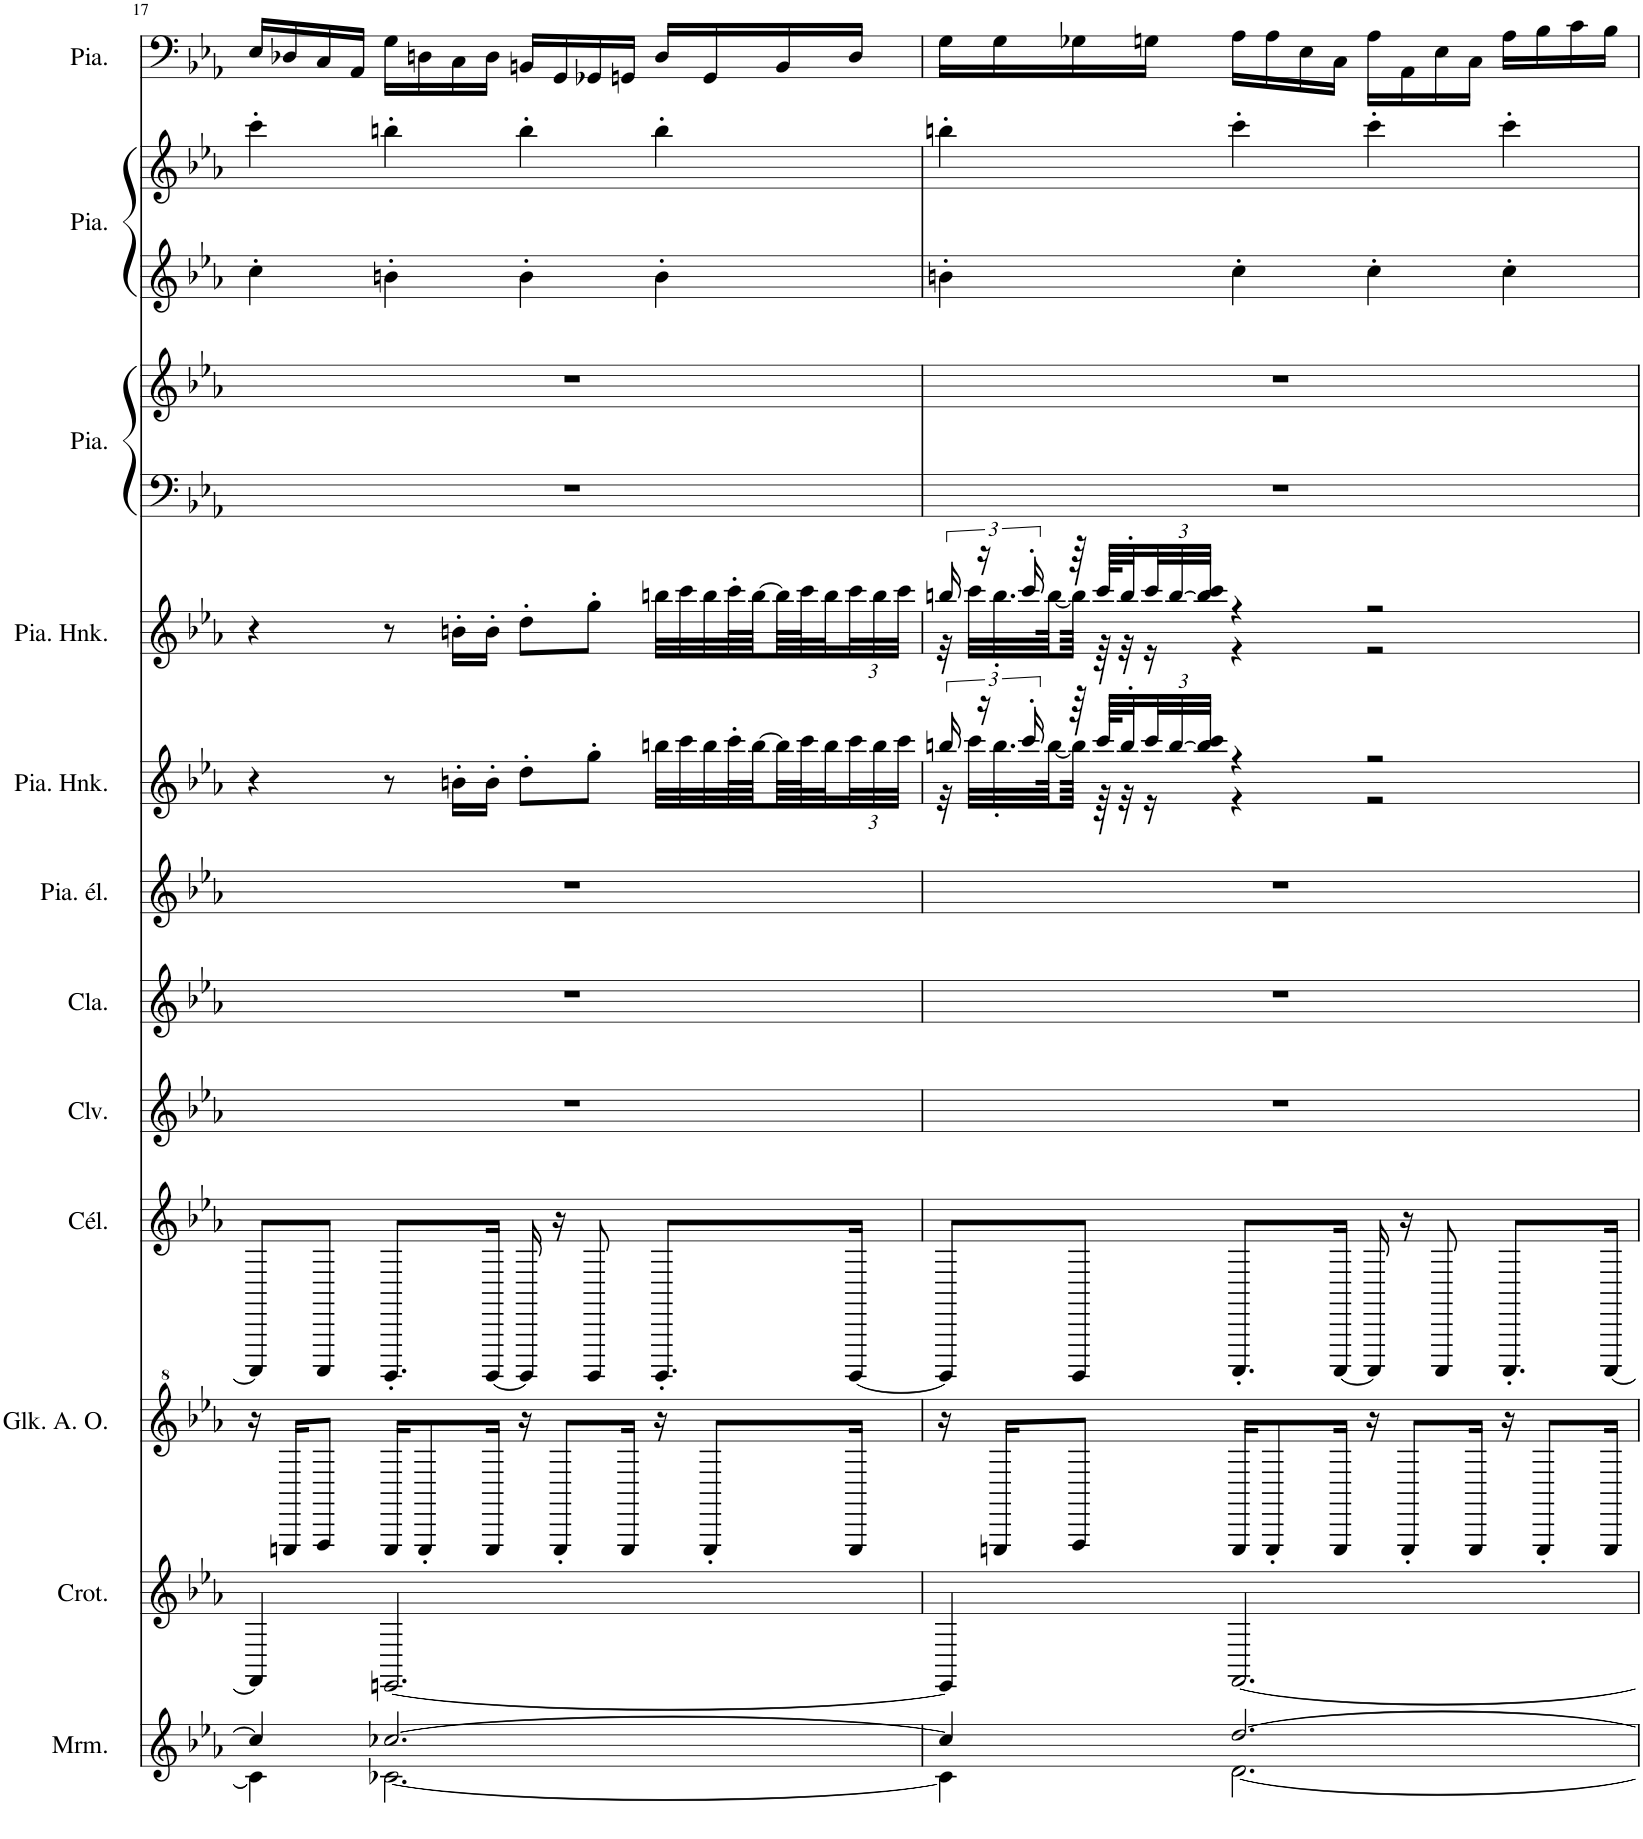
**kern	**kern	**kern	**kern	**kern	**kern	**kern	**kern	**kern	**kern	**kern	**kern	**kern	**kern
*part12	*part11	*part10	*part9	*part8	*part7	*part6	*part5	*part4	*part3	*part3	*part2	*part2	*part1
*staff14	*staff13	*staff12	*staff11	*staff10	*staff9	*staff8	*staff7	*staff6	*staff5	*staff4	*staff3	*staff2	*staff1
*I"Marimba (Double portée), Track: 0x1951DD4	*I"Crotales, Track: 0x1951D7E	*I"Glockenspiel Alto Orff, Track: 0x1951BB9	*I"Célesta, Track: 0x19519F8	*I"Clavicorde, Track: 0x19519C6	*I"Clavecin, Track: 0x195198D	*I"Piano électrique, Track: 0x195191F	*I"Piano Honky Tonk	*I"Piano Honky Tonk, Track: 0x19516C9	*I"Piano, Track: 0x1951589	*	*I"Piano, Track: 0x195139D	*	*I"Piano, SEQ_ST11_RAINBOW
*I'Mrm.	*I'Crot.	*I'Glk. A. O.	*I'Cél.	*I'Clv.	*I'Cla.	*I'Pia. él.	*I'Pia. Hnk.	*I'Pia. Hnk.	*I'Pia.	*	*I'Pia.	*	*I'Pia.
!!LO:PB:g=z
*clefG2	*clefG2	*clefG^2	*clefG2	*clefG2	*clefG2	*clefG2	*clefG2	*clefG2	*clefF4	*clefG2	*clefG2	*clefG2	*clefF4
*	*Trd-14c-24	*	*Trd-7c-12	*	*	*	*	*	*	*	*	*	*
*k[b-e-a-]	*k[b-e-a-]	*k[b-e-a-]	*k[b-e-a-]	*k[b-e-a-]	*k[b-e-a-]	*k[b-e-a-]	*k[b-e-a-]	*k[b-e-a-]	*k[b-e-a-]	*k[b-e-a-]	*k[b-e-a-]	*k[b-e-a-]	*k[b-e-a-]
*M4/4	*M4/4	*M4/4	*M4/4	*M4/4	*M4/4	*M4/4	*M4/4	*M4/4	*M4/4	*M4/4	*M4/4	*M4/4	*M4/4
=17	=17	=17	=17	=17	=17	=17	=17	=17	=17	=17	=17	=17	=17
*^	*	*	*	*	*	*	*	*	*	*	*	*	*
4cc/]	4c\]	4FF/]	16r	8AAAA-/L]	1r	1r	1r	4r	4r	1r	1r	4cc'\	4ccc'\	16E-/LL
.	.	.	16EEn/KL	.	.	.	.	.	.	.	.	.	.	16D-X/
.	.	.	8FF/J	8AAAA-/J	.	.	.	.	.	.	.	.	.	16C/
.	.	.	.	.	.	.	.	.	.	.	.	.	.	16AA-/JJ
[2.cc-X/	[2.c-X\	[2.EEn/	16EE/KL	8.GGGG'/L	.	.	.	8r	8r	.	.	4bn'\	4bbn'\	16G\LL
.	.	.	8EE'/	.	.	.	.	.	.	.	.	.	.	16Dn\
.	.	.	.	.	.	.	.	16bn'\LL	16bn'\LL	.	.	.	.	16C\
.	.	.	16EE/Jk	[16GGGG/Jk	.	.	.	16b'\JJ	16b'\JJ	.	.	.	.	16D\JJ
.	.	.	16r	16GGGG/]	.	.	.	8dd'\L	8dd'\L	.	.	4b'\	4bb'\	16BBn/LL
.	.	.	8EE'/L	16r	.	.	.	.	.	.	.	.	.	16GG/
.	.	.	.	8GGGG/	.	.	.	8gg'\J	8gg'\J	.	.	.	.	16GG-X/
.	.	.	16EE/Jk	.	.	.	.	.	.	.	.	.	.	16GGn/JJ
.	.	.	16r	8.GGGG'/L	.	.	.	32bbn\LLL	32bbn\LLL	.	.	4b'\	4bb'\	16D/LL
.	.	.	.	.	.	.	.	32ccc\	32ccc\	.	.	.	.	.
.	.	.	8EE'/L	.	.	.	.	32bb\	32bb\	.	.	.	.	16GG/
.	.	.	.	.	.	.	.	64ccc'\L	64ccc'\L	.	.	.	.	.
.	.	.	.	.	.	.	.	[64bb\	[64bb\	.	.	.	.	.
.	.	.	.	.	.	.	.	64bb\]	64bb\]	.	.	.	.	16BB/
.	.	.	.	.	.	.	.	64ccc\J	64ccc\J	.	.	.	.	.
.	.	.	.	.	.	.	.	32bb\	32bb\	.	.	.	.	.
*	*	*	*	*	*	*	*	*Xbrackettup	*Xbrackettup	*	*	*	*	*
.	.	.	16EE/Jk	[16GGGG/Jk	.	.	.	48ccc\	48ccc\	.	.	.	.	16D/JJ
.	.	.	.	.	.	.	.	48bb\	48bb\	.	.	.	.	.
.	.	.	.	.	.	.	.	48ccc\JJJ	48ccc\JJJ	.	.	.	.	.
=18	=18	=18	=18	=18	=18	=18	=18	=18	=18	=18	=18	=18	=18	=18
*	*	*	*	*	*	*	*	*brackettup	*brackettup	*	*	*	*	*
*	*	*	*	*	*	*	*	*^	*^	*	*	*	*	*
4cc-/]	4c-\]	4EE/]	16r	8GGGG/L]	1r	1r	1r	24bbn/	32r	24bbn/	32r	1r	1r	4bn'\	4bbn'\	16G\LL
.	.	.	.	.	.	.	.	.	32ccc\LLL	.	32ccc\LLL	.	.	.	.	.
.	.	.	.	.	.	.	.	24r	.	24r	.	.	.	.	.	.
.	.	.	16EEn/KL	.	.	.	.	.	32.bb'\	.	32.bb'\	.	.	.	.	16G\
.	.	.	.	.	.	.	.	24ccc'/	.	24ccc'/	.	.	.	.	.	.
.	.	.	.	.	.	.	.	.	[64bb\L	.	[64bb\L	.	.	.	.	.
.	.	.	8FF/J	8GGGG/J	.	.	.	64r	64bb\JJJJ]	64r	64bb\JJJJ]	.	.	.	.	16G-X\
.	.	.	.	.	.	.	.	64ccc/KLLL	64r	64ccc/KLLL	64r	.	.	.	.	.
.	.	.	.	.	.	.	.	32bb'/	32r	32bb'/	32r	.	.	.	.	.
*	*	*	*	*	*	*	*	*Xbrackettup	*	*Xbrackettup	*	*	*	*	*	*
.	.	.	.	.	.	.	.	48ccc/	16r	48ccc/	16r	.	.	.	.	16Gn\JJ
.	.	.	.	.	.	.	.	[48bb/	.	[48bb/	.	.	.	.	.	.
.	.	.	.	.	.	.	.	48bb/] 48ccc/JJJ	.	48bb/] 48ccc/JJJ	.	.	.	.	.	.
[2.dd/	[2.d\	[2.FF/	16EE/KL	8.AAAA-'/L	.	.	.	4r	4r	4r	4r	.	.	4cc'\	4ccc'\	16A-\LL
.	.	.	8EE'/	.	.	.	.	.	.	.	.	.	.	.	.	16A-\
.	.	.	.	.	.	.	.	.	.	.	.	.	.	.	.	16E-\
.	.	.	16EE/Jk	[16AAAA-/Jk	.	.	.	.	.	.	.	.	.	.	.	16C\JJ
.	.	.	16r	16AAAA-/]	.	.	.	2r	2r	2r	2r	.	.	4cc'\	4ccc'\	16A-\LL
.	.	.	8EE'/L	16r	.	.	.	.	.	.	.	.	.	.	.	16AA-\
.	.	.	.	8AAAA-/	.	.	.	.	.	.	.	.	.	.	.	16E-\
.	.	.	16EE/Jk	.	.	.	.	.	.	.	.	.	.	.	.	16C\JJ
.	.	.	16r	8.AAAA-'/L	.	.	.	.	.	.	.	.	.	4cc'\	4ccc'\	16A-\LL
.	.	.	8EE'/L	.	.	.	.	.	.	.	.	.	.	.	.	16B-\
.	.	.	.	.	.	.	.	.	.	.	.	.	.	.	.	16c\
.	.	.	16EE/Jk	[16AAAA-/Jk	.	.	.	.	.	.	.	.	.	.	.	16B-\JJ
*	*	*	*	*	*	*	*	*v	*v	*	*	*	*	*	*	*
*v	*v	*	*	*	*	*	*	*	*v	*v	*	*	*	*	*
=	=	=	=	=	=	=	=	=	=	=	=	=	=
*-	*-	*-	*-	*-	*-	*-	*-	*-	*-	*-	*-	*-	*-
